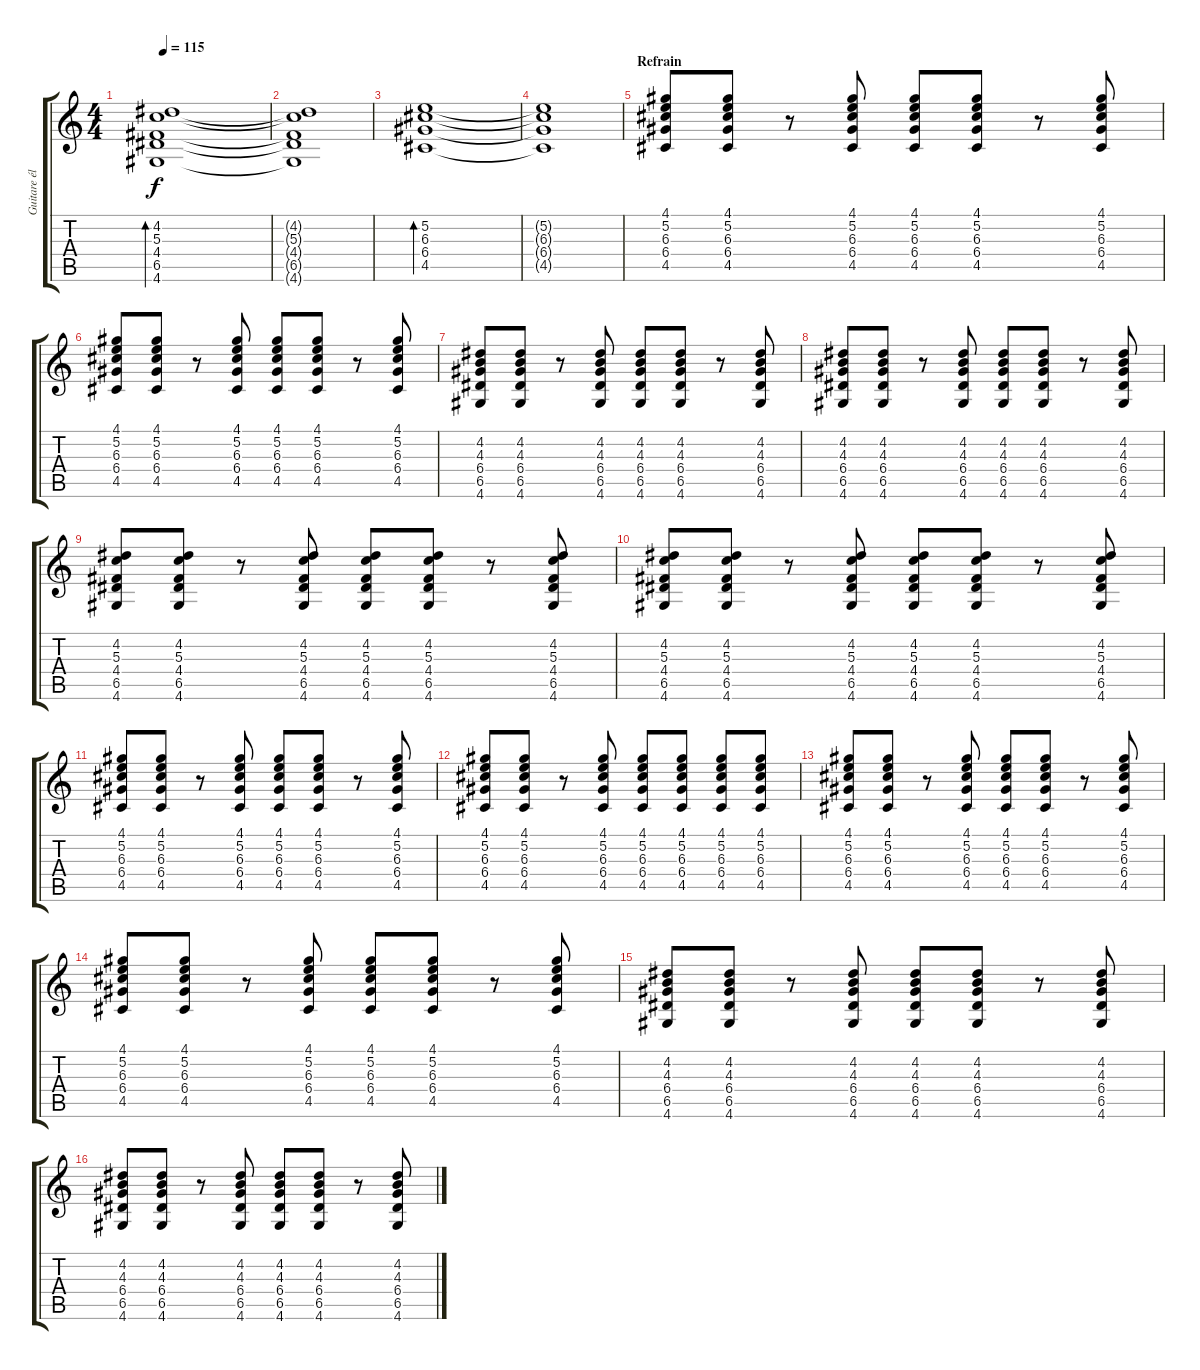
\track ("Guitare électrique" "Guitare él") {instrument electricguitarclean}
\staff {score tabs}
\tuning (E4 B3 G3 D3 A2 E2) {hide}
\ts (4 4)
\tempo 115
\clef g2
\ks c
(4.2 5.3 4.4 6.5 4.6).1{bd 240 dy f} |
(4.2{t} 5.3{t} 4.4{t} 6.5{t} 4.6{t}).1 |
(5.2 6.3 6.4 4.5).1{bd 240} |
(5.2{t} 6.3{t} 6.4{t} 4.5{t}).1 |
\section ("" "Refrain")
(4.1 5.2 6.3 6.4 4.5).8 (4.1 5.2 6.3 6.4 4.5).8 r.8 (4.1 5.2 6.3 6.4 4.5).8 (4.1 5.2 6.3 6.4 4.5).8 (4.1 5.2 6.3 6.4 4.5).8 r.8 (4.1 5.2 6.3 6.4 4.5).8 |
(4.1 5.2 6.3 6.4 4.5).8 (4.1 5.2 6.3 6.4 4.5).8 r.8 (4.1 5.2 6.3 6.4 4.5).8 (4.1 5.2 6.3 6.4 4.5).8 (4.1 5.2 6.3 6.4 4.5).8 r.8 (4.1 5.2 6.3 6.4 4.5).8 |
(4.2 4.3 6.4 6.5 4.6).8 (4.2 4.3 6.4 6.5 4.6).8 r.8 (4.2 4.3 6.4 6.5 4.6).8 (4.2 4.3 6.4 6.5 4.6).8 (4.2 4.3 6.4 6.5 4.6).8 r.8 (4.2 4.3 6.4 6.5 4.6).8 |
(4.2 4.3 6.4 6.5 4.6).8 (4.2 4.3 6.4 6.5 4.6).8 r.8 (4.2 4.3 6.4 6.5 4.6).8 (4.2 4.3 6.4 6.5 4.6).8 (4.2 4.3 6.4 6.5 4.6).8 r.8 (4.2 4.3 6.4 6.5 4.6).8 |
(4.2 5.3 4.4 6.5 4.6).8 (4.2 5.3 4.4 6.5 4.6).8 r.8 (4.2 5.3 4.4 6.5 4.6).8 (4.2 5.3 4.4 6.5 4.6).8 (4.2 5.3 4.4 6.5 4.6).8 r.8 (4.2 5.3 4.4 6.5 4.6).8 |
(4.2 5.3 4.4 6.5 4.6).8 (4.2 5.3 4.4 6.5 4.6).8 r.8 (4.2 5.3 4.4 6.5 4.6).8 (4.2 5.3 4.4 6.5 4.6).8 (4.2 5.3 4.4 6.5 4.6).8 r.8 (4.2 5.3 4.4 6.5 4.6).8 |
(4.1 5.2 6.3 6.4 4.5).8 (4.1 5.2 6.3 6.4 4.5).8 r.8 (4.1 5.2 6.3 6.4 4.5).8 (4.1 5.2 6.3 6.4 4.5).8 (4.1 5.2 6.3 6.4 4.5).8 r.8 (4.1 5.2 6.3 6.4 4.5).8 |
(4.1 5.2 6.3 6.4 4.5).8 (4.1 5.2 6.3 6.4 4.5).8 r.8 (4.1 5.2 6.3 6.4 4.5).8 (4.1 5.2 6.3 6.4 4.5).8 (4.1 5.2 6.3 6.4 4.5).8 (4.1 5.2 6.3 6.4 4.5).8 (4.1 5.2 6.3 6.4 4.5).8 |
(4.1 5.2 6.3 6.4 4.5).8 (4.1 5.2 6.3 6.4 4.5).8 r.8 (4.1 5.2 6.3 6.4 4.5).8 (4.1 5.2 6.3 6.4 4.5).8 (4.1 5.2 6.3 6.4 4.5).8 r.8 (4.1 5.2 6.3 6.4 4.5).8 |
(4.1 5.2 6.3 6.4 4.5).8 (4.1 5.2 6.3 6.4 4.5).8 r.8 (4.1 5.2 6.3 6.4 4.5).8 (4.1 5.2 6.3 6.4 4.5).8 (4.1 5.2 6.3 6.4 4.5).8 r.8 (4.1 5.2 6.3 6.4 4.5).8 |
(4.2 4.3 6.4 6.5 4.6).8 (4.2 4.3 6.4 6.5 4.6).8 r.8 (4.2 4.3 6.4 6.5 4.6).8 (4.2 4.3 6.4 6.5 4.6).8 (4.2 4.3 6.4 6.5 4.6).8 r.8 (4.2 4.3 6.4 6.5 4.6).8 |
(4.2 4.3 6.4 6.5 4.6).8 (4.2 4.3 6.4 6.5 4.6).8 r.8 (4.2 4.3 6.4 6.5 4.6).8 (4.2 4.3 6.4 6.5 4.6).8 (4.2 4.3 6.4 6.5 4.6).8 r.8 (4.2 4.3 6.4 6.5 4.6).8
